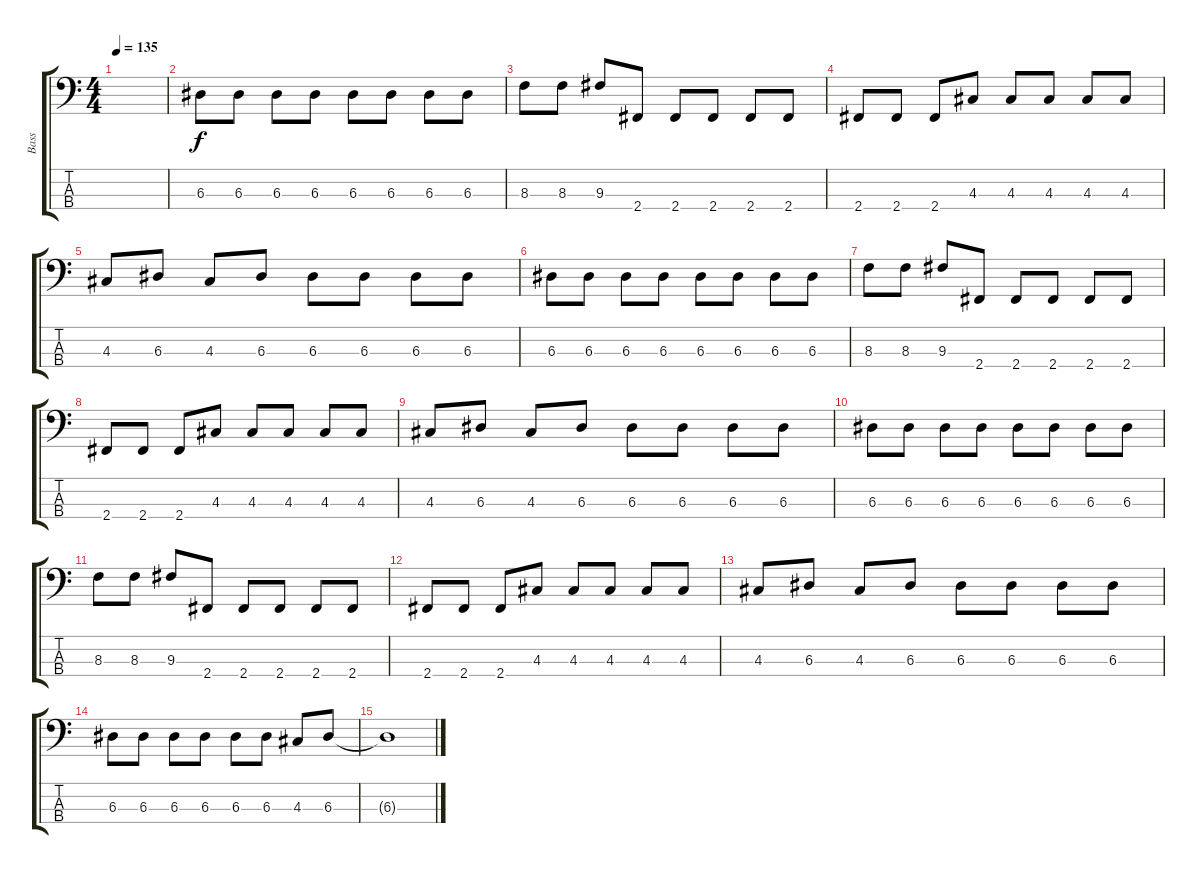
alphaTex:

\track ("Bass" "Bass") {instrument electricbassfinger}
\staff {score tabs}
\tuning (G2 D2 A1 E1) {hide}
\ts (4 4)
\tempo 135
\clef f4
\ks c
|
6.3.8 6.3.8 6.3.8 6.3.8 6.3.8 6.3.8 6.3.8 6.3.8 |
8.3.8 8.3.8 9.3.8 2.4.8 2.4.8 2.4.8 2.4.8 2.4.8 |
2.4.8 2.4.8 2.4.8 4.3.8 4.3.8 4.3.8 4.3.8 4.3.8 |
4.3.8 6.3.8 4.3.8 6.3.8 6.3.8 6.3.8 6.3.8 6.3.8 |
6.3.8 6.3.8 6.3.8 6.3.8 6.3.8 6.3.8 6.3.8 6.3.8 |
8.3.8 8.3.8 9.3.8 2.4.8 2.4.8 2.4.8 2.4.8 2.4.8 |
2.4.8 2.4.8 2.4.8 4.3.8 4.3.8 4.3.8 4.3.8 4.3.8 |
4.3.8 6.3.8 4.3.8 6.3.8 6.3.8 6.3.8 6.3.8 6.3.8 |
6.3.8 6.3.8 6.3.8 6.3.8 6.3.8 6.3.8 6.3.8 6.3.8 |
8.3.8 8.3.8 9.3.8 2.4.8 2.4.8 2.4.8 2.4.8 2.4.8 |
2.4.8 2.4.8 2.4.8 4.3.8 4.3.8 4.3.8 4.3.8 4.3.8 |
4.3.8 6.3.8 4.3.8 6.3.8 6.3.8 6.3.8 6.3.8 6.3.8 |
6.3.8 6.3.8 6.3.8 6.3.8 6.3.8 6.3.8 4.3.8 6.3.8 |
6.3{t}.1
